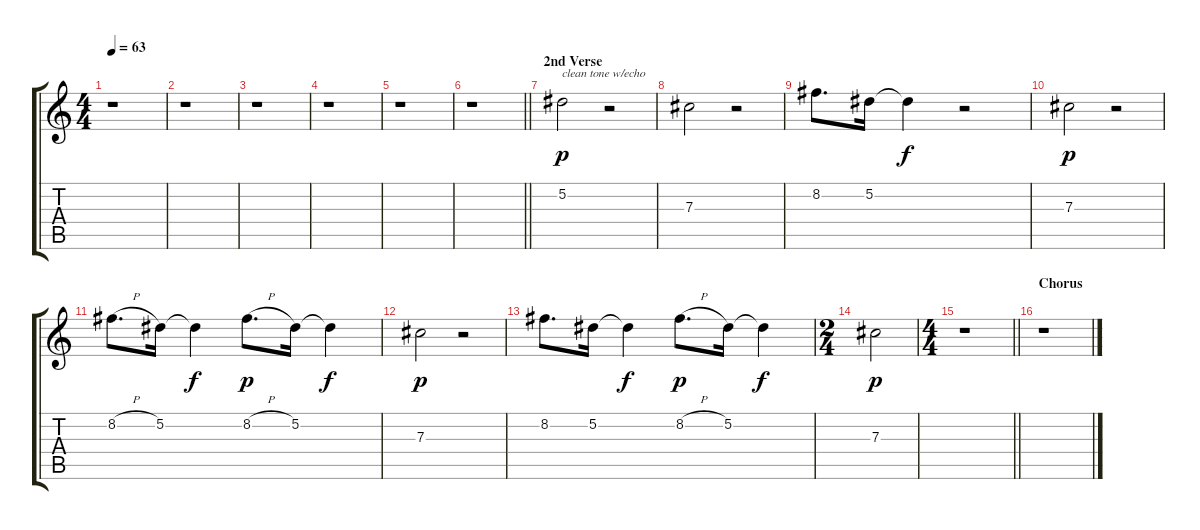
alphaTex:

\track "" {instrument overdrivenguitar}
\staff {score tabs}
\tuning (Eb4 Bb3 Gb3 Db3 Ab2 Eb2) {hide}
\ts (4 4)
\tempo 63
\clef g2
\ks c
r.1{dy p} |
r.1 |
r.1 |
r.1 |
r.1 |
\barLineRight lightlight
r.1 |
\section ("" "2nd Verse")
5.2.2{txt "clean tone w/echo" instrument acousticguitarsteel} r.2 |
7.3.2 r.2 |
8.2.8{d} 5.2.16 5.2{t}.4{dy f} r.2 |
7.3.2{dy p} r.2 |
8.2{h}.8{d} 5.2.16 5.2{t}.4{dy f} 8.2{h}.8{d dy p} 5.2.16 5.2{t}.4{dy f} |
7.3.2{dy p} r.2 |
8.2.8{d} 5.2.16 5.2{t}.4{dy f} 8.2{h}.8{d dy p} 5.2.16 5.2{t}.4{dy f} |
\ts (2 4)
7.3.2{dy p} |
\ts (4 4)
\barLineRight lightlight
r.1 |
\section ("" "Chorus")
r.1
